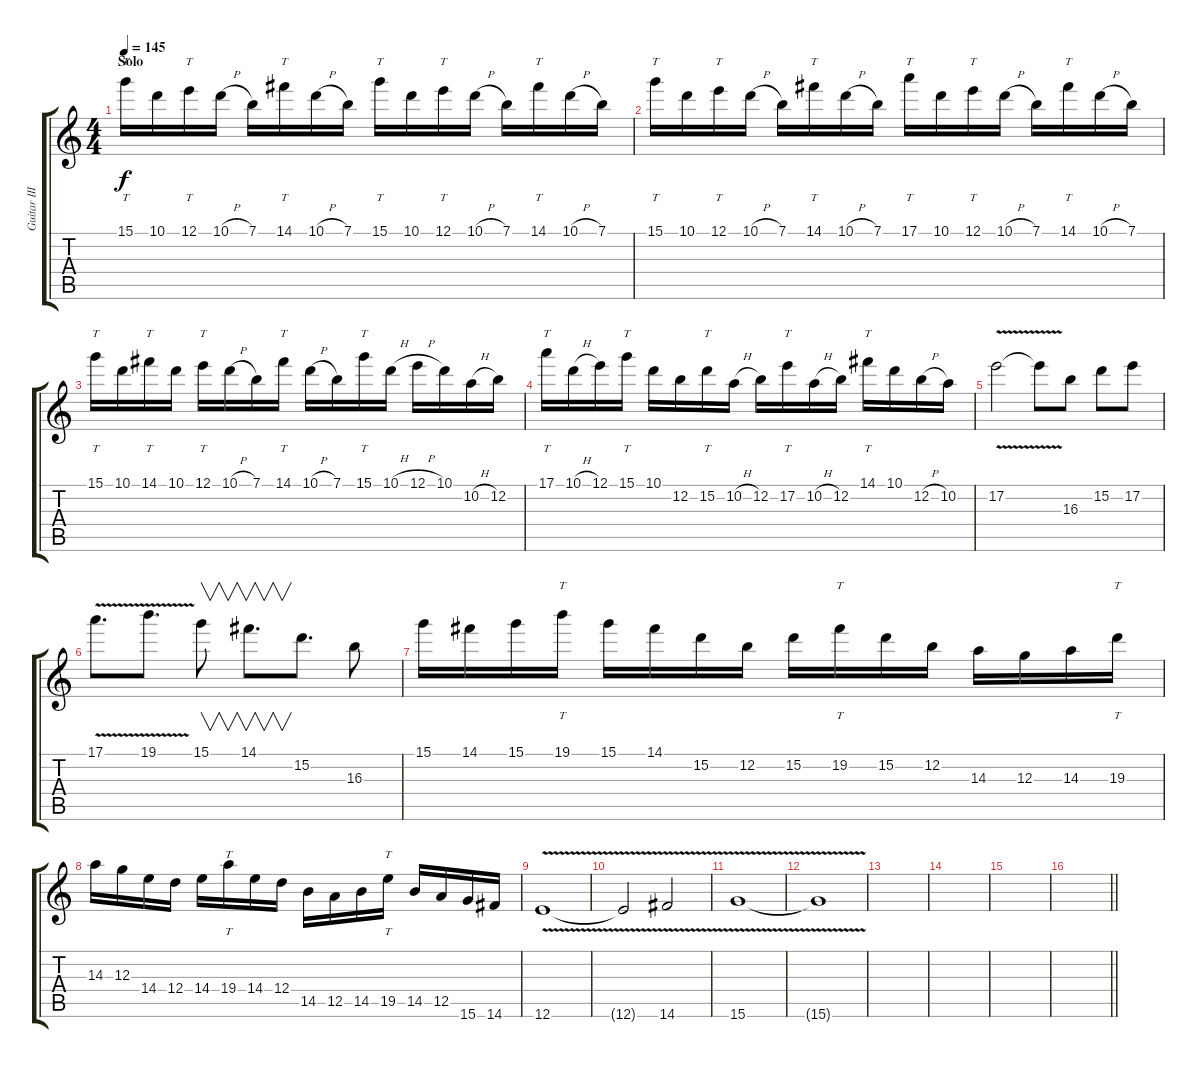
\track ("Guitar III" "Guitar III") {instrument distortionguitar}
\staff {score tabs}
\tuning (E4 B3 G3 D3 A2 E2) {hide}
\ts (4 4)
\section ("" "Solo")
\tempo 145
\clef g2
\ks c
15.1.16{tt dy f} 10.1.16 12.1.16{tt} 10.1{h}.16 7.1.16 14.1.16{tt} 10.1{h}.16 7.1.16 15.1.16{tt} 10.1.16 12.1.16{tt} 10.1{h}.16 7.1.16 14.1.16{tt} 10.1{h}.16 7.1.16 |
15.1.16{tt} 10.1.16 12.1.16{tt} 10.1{h}.16 7.1.16 14.1.16{tt} 10.1{h}.16 7.1.16 17.1.16{tt} 10.1.16 12.1.16{tt} 10.1{h}.16 7.1.16 14.1.16{tt} 10.1{h}.16 7.1.16 |
15.1.16{tt} 10.1.16 14.1.16{tt} 10.1.16 12.1.16{tt} 10.1{h}.16 7.1.16 14.1.16{tt} 10.1{h}.16 7.1.16 15.1.16{tt} 10.1{h}.16 12.1{h}.16 10.1.16 10.2{h}.16 12.2.16 |
17.1.16{tt} 10.1{h}.16 12.1.16 15.1.16{tt} 10.1.16 12.2.16 15.2.16{tt} 10.2{h}.16 12.2.16 17.2.16{tt} 10.2{h}.16 12.2.16 14.1.16{tt} 10.1.16 12.2{h}.16 10.2.16 |
17.2{v}.2 17.2{t}.8 16.3.8 15.2.8 17.2.8 |
17.1{v}.8{d} 19.1{v}.8{d} 15.1.8{v} 14.1.8{v d} 15.2.8{d} 16.3.8 |
15.1.16 14.1.16 15.1.16 19.1.16{tt} 15.1.16 14.1.16 15.2.16 12.2.16 15.2.16 19.2.16{tt} 15.2.16 12.2.16 14.3.16 12.3.16 14.3.16 19.3.16{tt} |
14.3.16 12.3.16 14.4.16 12.4.16 14.4.16 19.4.16{tt} 14.4.16 12.4.16 14.5.16 12.5.16 14.5.16 19.5.16{tt} 14.5.16 12.5.16 15.6.16 14.6.16 |
12.6{v}.1 |
12.6{t}.2 14.6{v}.2 |
15.6{v}.1 |
15.6{t}.1 |
|
|
|
\barLineRight lightlight
